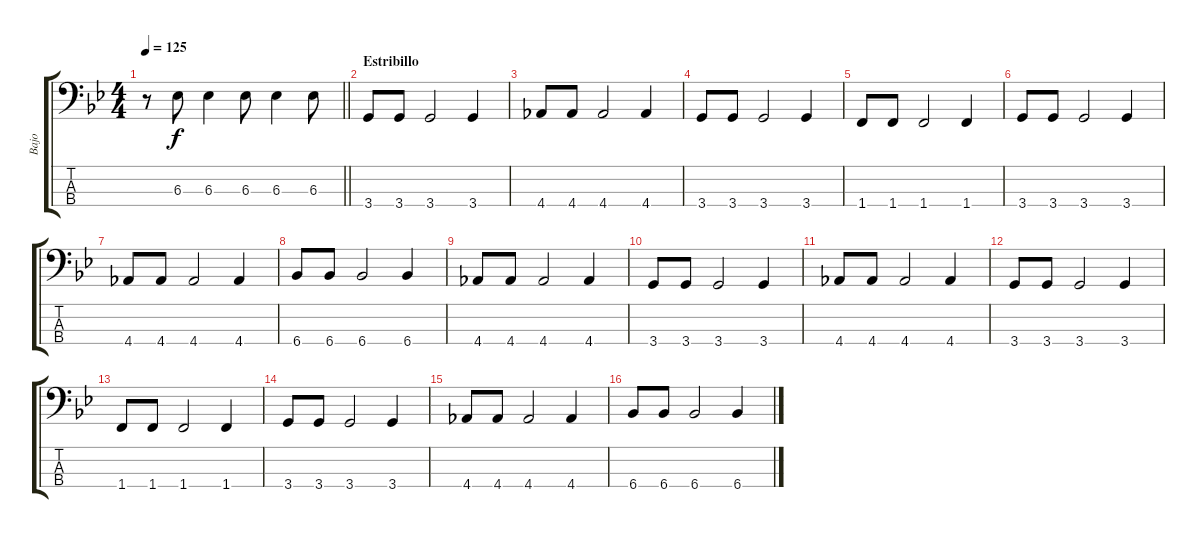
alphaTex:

\track ("Bajo" "Bajo") {instrument electricbassfinger}
\staff {score tabs}
\tuning (G2 D2 A1 E1) {hide}
\ts (4 4)
\tempo 125
\clef f4
\barLineRight lightlight
\ks gminor
r.8{dy f} 6.3.8 6.3.4 6.3.8 6.3.4 6.3.8 |
\section ("" "Estribillo")
3.4.8 3.4.8 3.4.2 3.4.4 |
4.4.8 4.4.8 4.4.2 4.4.4 |
3.4.8 3.4.8 3.4.2 3.4.4 |
1.4.8 1.4.8 1.4.2 1.4.4 |
3.4.8 3.4.8 3.4.2 3.4.4 |
4.4.8 4.4.8 4.4.2 4.4.4 |
6.4.8 6.4.8 6.4.2 6.4.4 |
4.4.8 4.4.8 4.4.2 4.4.4 |
3.4.8 3.4.8 3.4.2 3.4.4 |
4.4.8 4.4.8 4.4.2 4.4.4 |
3.4.8 3.4.8 3.4.2 3.4.4 |
1.4.8 1.4.8 1.4.2 1.4.4 |
3.4.8 3.4.8 3.4.2 3.4.4 |
4.4.8 4.4.8 4.4.2 4.4.4 |
6.4.8 6.4.8 6.4.2 6.4.4
